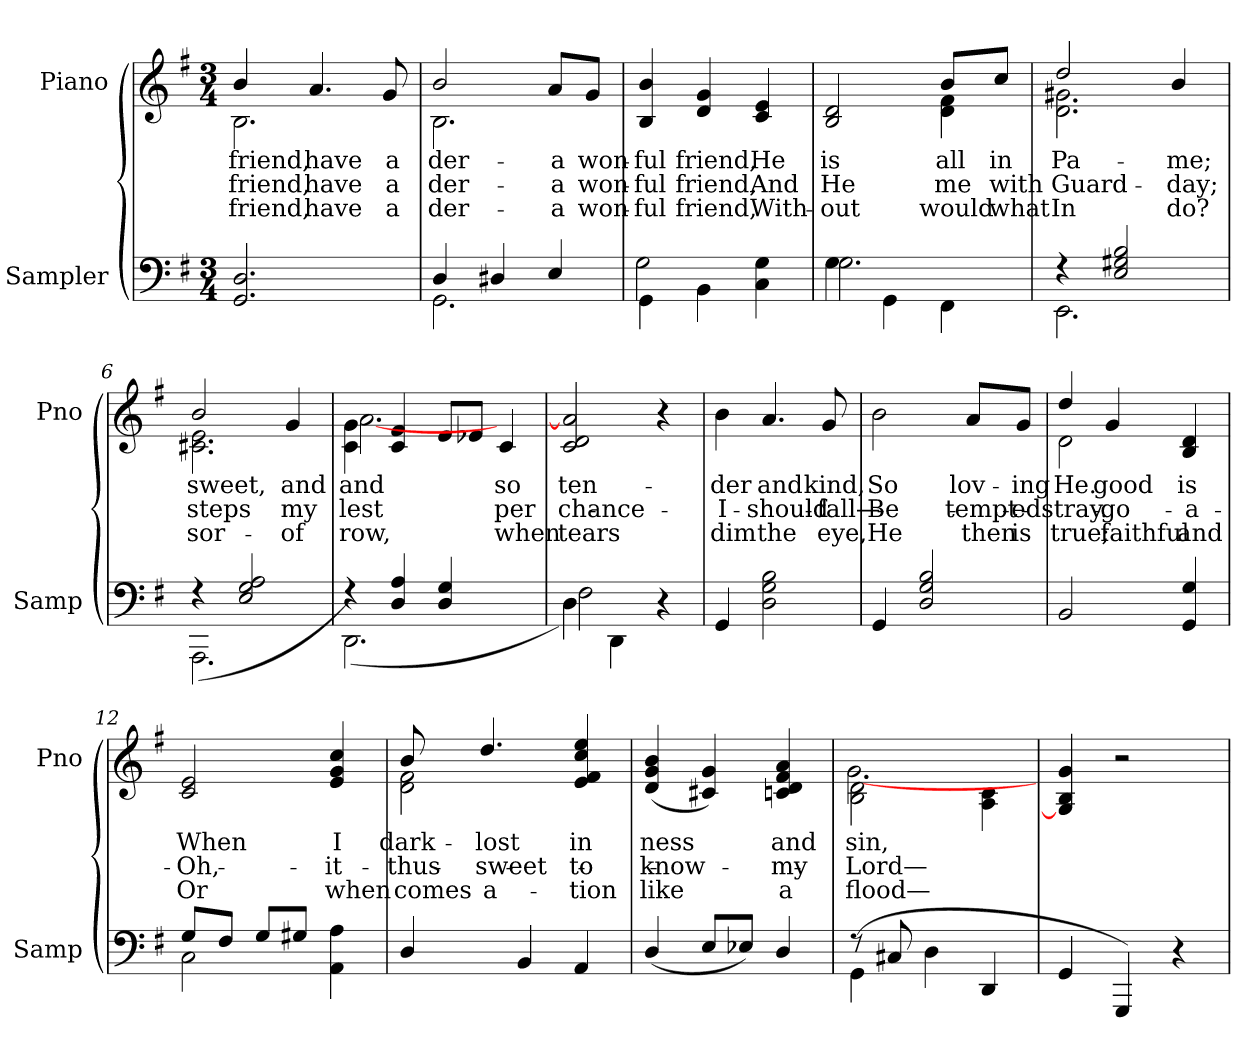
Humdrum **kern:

**kern	**kern	**text	**text	**text
*part2	*part1	*part1	*part1	*part1
*staff2	*staff1	*staff1	*staff1	*staff1
*I"Sampler	*I"Piano	*	*	*
*I'Samp	*I'Pno	*	*	*
*clefF4	*clefG2	*	*	*
*k[f#]	*k[f#]	*	*	*
*G:	*G:	*	*	*
*M3/4	*M3/4	*	*	*
=1	=1	=1	=1	=1
*	*^	*	*	*
2.GG 2.D	4b/	2.B	friend,	friend,	friend,
.	4.a/	.	have	have	have
.	8g/	.	a	a	a
=2	=2	=2	=2	=2	=2
*^	*	*	*	*	*
4D/	2.GG	2b/	2.B	-der-	-der-	-der-
4D#X/	.	.	.	.	.	.
4E/	.	8a/L	.	a	a	a
.	.	8g/J	.	won-	won-	won-
*	*	*v	*v	*	*	*
=3	=3	=3	=3	=3	=3
4GG\	2G	4B 4b	-ful	-ful	-ful
4BB\	.	4d 4g	friend,	friend,	friend,
4C 4G	4ryy	4c 4e	He	And	With-
=4	=4	=4	=4	=4	=4
*	*	*^	*	*	*
4G\	2.G	2B 2d	2ryy	is	He	-out
4GG\	.	.	.	.	.	.
4FF#\	.	8b/L	4d 4f#	all	me	would
.	.	8cc/J	.	in	with	what
=5	=5	=5	=5	=5	=5	=5
4r	2.EE	2dd/	2.d 2.g#X	Pa-	Guard-	In
2E/ 2G#X/ 2B/	.	.	.	.	.	.
.	.	4b/	.	me;	day;	do?
=6	=6	=6	=6	=6	=6	=6
4r	(2.AAA	2b/	2.c#X 2.e	sweet,	steps	sor-
2E/ 2G/ 2A/	.	.	.	.	.	.
.	.	4g/	.	and	my	of
=7	=7	=7	=7	=7	=7	=7
4r)	(2.DD	(4c\ 4g\	[2.a)	and	lest	-row,
4D/ 4A/	.	4c 4f#	.	.	.	.
4D/ 4G/	.	8e/L	.	.	.	.
.	.	8e-X/J	.	.	.	.
4ryy	4ryy	4ryy	4c	so	per-	when
*	*	*v	*v	*	*	*
=8	=8	=8	=8	=8	=8
4D\)	2F#	2c 2d 2a]	ten-	-chance	tears
4DD\	.	.	.	.	.
4r	4ryy	4r	.	.	.
*v	*v	*	*	*	*
=9	=9	=9	=9	=9
4GG	4b	-der	I	dim
2D 2G 2B	4.a	and	should	the
.	8g	kind,	fall—	eye,
=10	=10	=10	=10	=10
4GG	2b	So	Be	He
2D/ 2G/ 2B/	.	.	.	.
.	8a/L	lov-	tempt-	then
.	8g/J	-ing	-ed	is
=11	=11	=11	=11	=11
*	*^	*	*	*
2BB	4dd/	2d	He.	-stray.	true;
.	4g/	.	good	go	faithful
4GG 4G	4B 4d	4ryy	is	a-	and
*	*v	*v	*	*	*
=12	=12	=12	=12	=12
*^	*	*	*	*
8G/L	2C	2c 2e	When	Oh,	Or
8F#/J	.	.	.	.	.
8G/L	.	.	.	.	.
8G#X/J	.	.	.	.	.
4AA 4A	4ryy	4e 4g 4cc	I	it	when
*v	*v	*	*	*	*
=13	=13	=13	=13	=13
*	*^	*	*	*
4D/	8b/	2d 2f#	dark-	thus	comes
.	4.dd/	.	lost	sweet	-a-
4BB/	.	.	.	.	.
4AA/	4e 4f# 4cc 4ee	4ryy	in	to	-tion
*	*v	*v	*	*	*
=14	=14	=14	=14	=14
(4D/	(4d 4g 4b	-ness	know	like
8E/L	4c#X 4g)	.	.	.
8E-X/J)	.	.	.	.
4D/	4cn 4d 4f# 4a	and	my	a
=15	=15	=15	=15	=15
*^	*^	*	*	*
(8r	4GG	(2B\ 2d\	[2.g)	sin,	Lord—	flood—
8C#X/	.	.	.	.	.	.
4D	2ryy	.	.	.	.	.
4DD	.	4A\ 4c\	.	.	.	.
*v	*v	*	*	*	*	*
*	*v	*v	*	*	*
=16	=16	=16	=16	=16
4GG	4G] 4B 4g	.	.	.
4GGG)	2r	.	.	.
4r	.	.	.	.
=	=	=	=	=
*-	*-	*-	*-	*-
